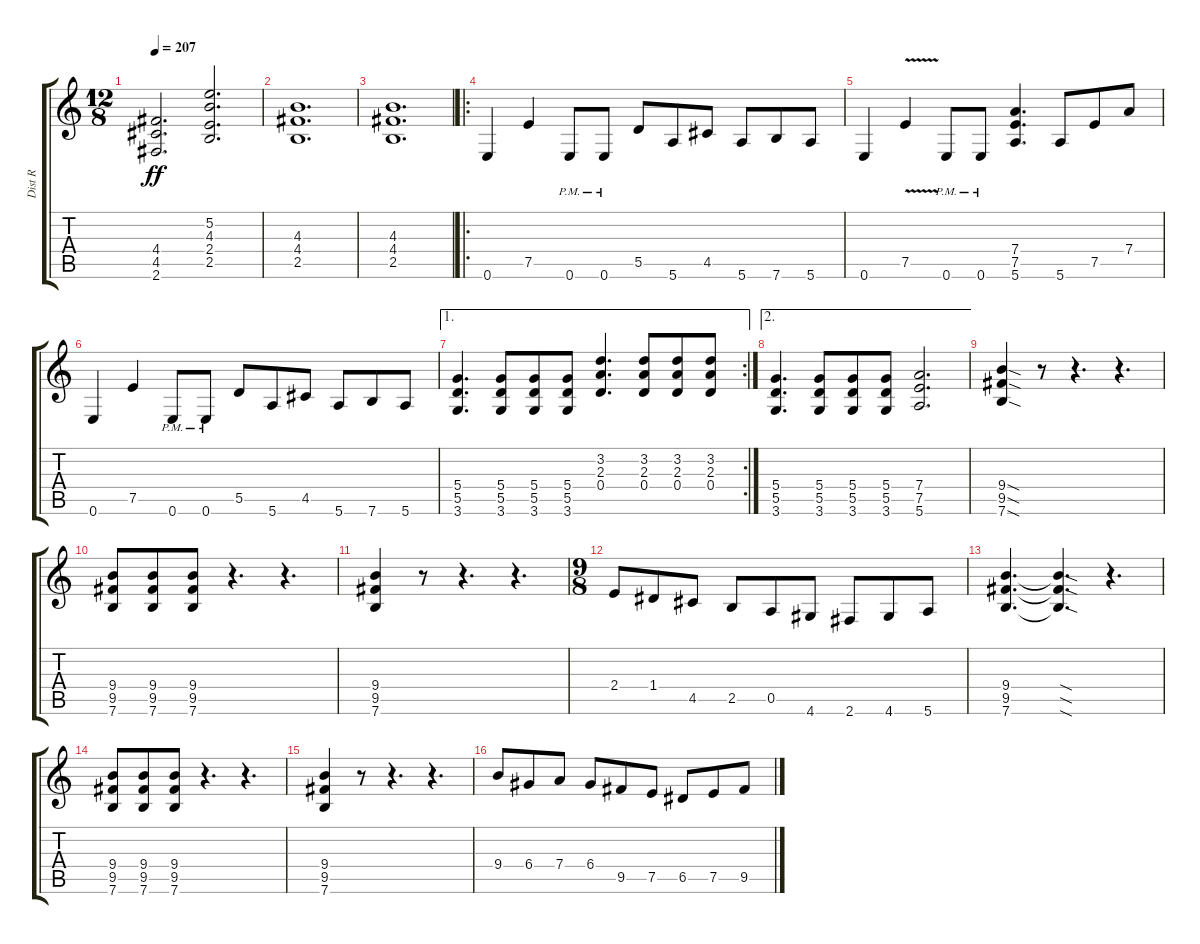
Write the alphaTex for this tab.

\track ("Dist R" "Dist R") {instrument distortionguitar}
\staff {score tabs}
\tuning (E4 B3 G3 D3 A2 E2) {hide}
\ts (12 8)
\tempo 207
\clef g2
\ks c
(4.4{t} 4.5{t} 2.6{t}).2{d dy ff} (5.2 4.3 2.4 2.5).2{d} |
(4.3 4.4 2.5).1{d} |
(4.3 4.4 2.5).1{d} |
\ro
0.6.4 7.5.4 0.6{pm}.8 0.6{pm}.8 5.5.8 5.6.8 4.5.8 5.6.8 7.6.8 5.6.8 |
0.6.4 7.5{v}.4 0.6{pm}.8 0.6{pm}.8 (7.4 7.5 5.6).4{d} 5.6.8 7.5.8 7.4.8 |
0.6.4 7.5.4 0.6{pm}.8 0.6{pm}.8 5.5.8 5.6.8 4.5.8 5.6.8 7.6.8 5.6.8 |
\ae 1
\rc 2
(5.4 5.5 3.6).4{d} (5.4 5.5 3.6).8 (5.4 5.5 3.6).8 (5.4 5.5 3.6).8 (3.2 2.3 0.4).4{d} (3.2 2.3 0.4).8 (3.2 2.3 0.4).8 (3.2 2.3 0.4).8 |
\ae 2
(5.4 5.5 3.6).4{d} (5.4 5.5 3.6).8 (5.4 5.5 3.6).8 (5.4 5.5 3.6).8 (7.4 7.5 5.6).2{d} |
(9.4{sod} 9.5{sod} 7.6{sod}).4 r.8 r.4{d} r.4{d} |
(9.4 9.5 7.6).8 (9.4 9.5 7.6).8 (9.4 9.5 7.6).8 r.4{d} r.4{d} |
(9.4 9.5 7.6).4 r.8 r.4{d} r.4{d} |
\ts (9 8)
2.4.8 1.4.8 4.5.8 2.5.8 0.5.8 4.6.8 2.6.8 4.6.8 5.6.8 |
(9.4 9.5 7.6).4{d} (9.4{sod t} 9.5{sod t} 7.6{sod t}).4{d} r.4{d} |
(9.4 9.5 7.6).8 (9.4 9.5 7.6).8 (9.4 9.5 7.6).8 r.4{d} r.4{d} |
(9.4 9.5 7.6).4 r.8 r.4{d} r.4{d} |
9.4.8 6.4.8 7.4.8 6.4.8 9.5.8 7.5.8 6.5.8 7.5.8 9.5.8
